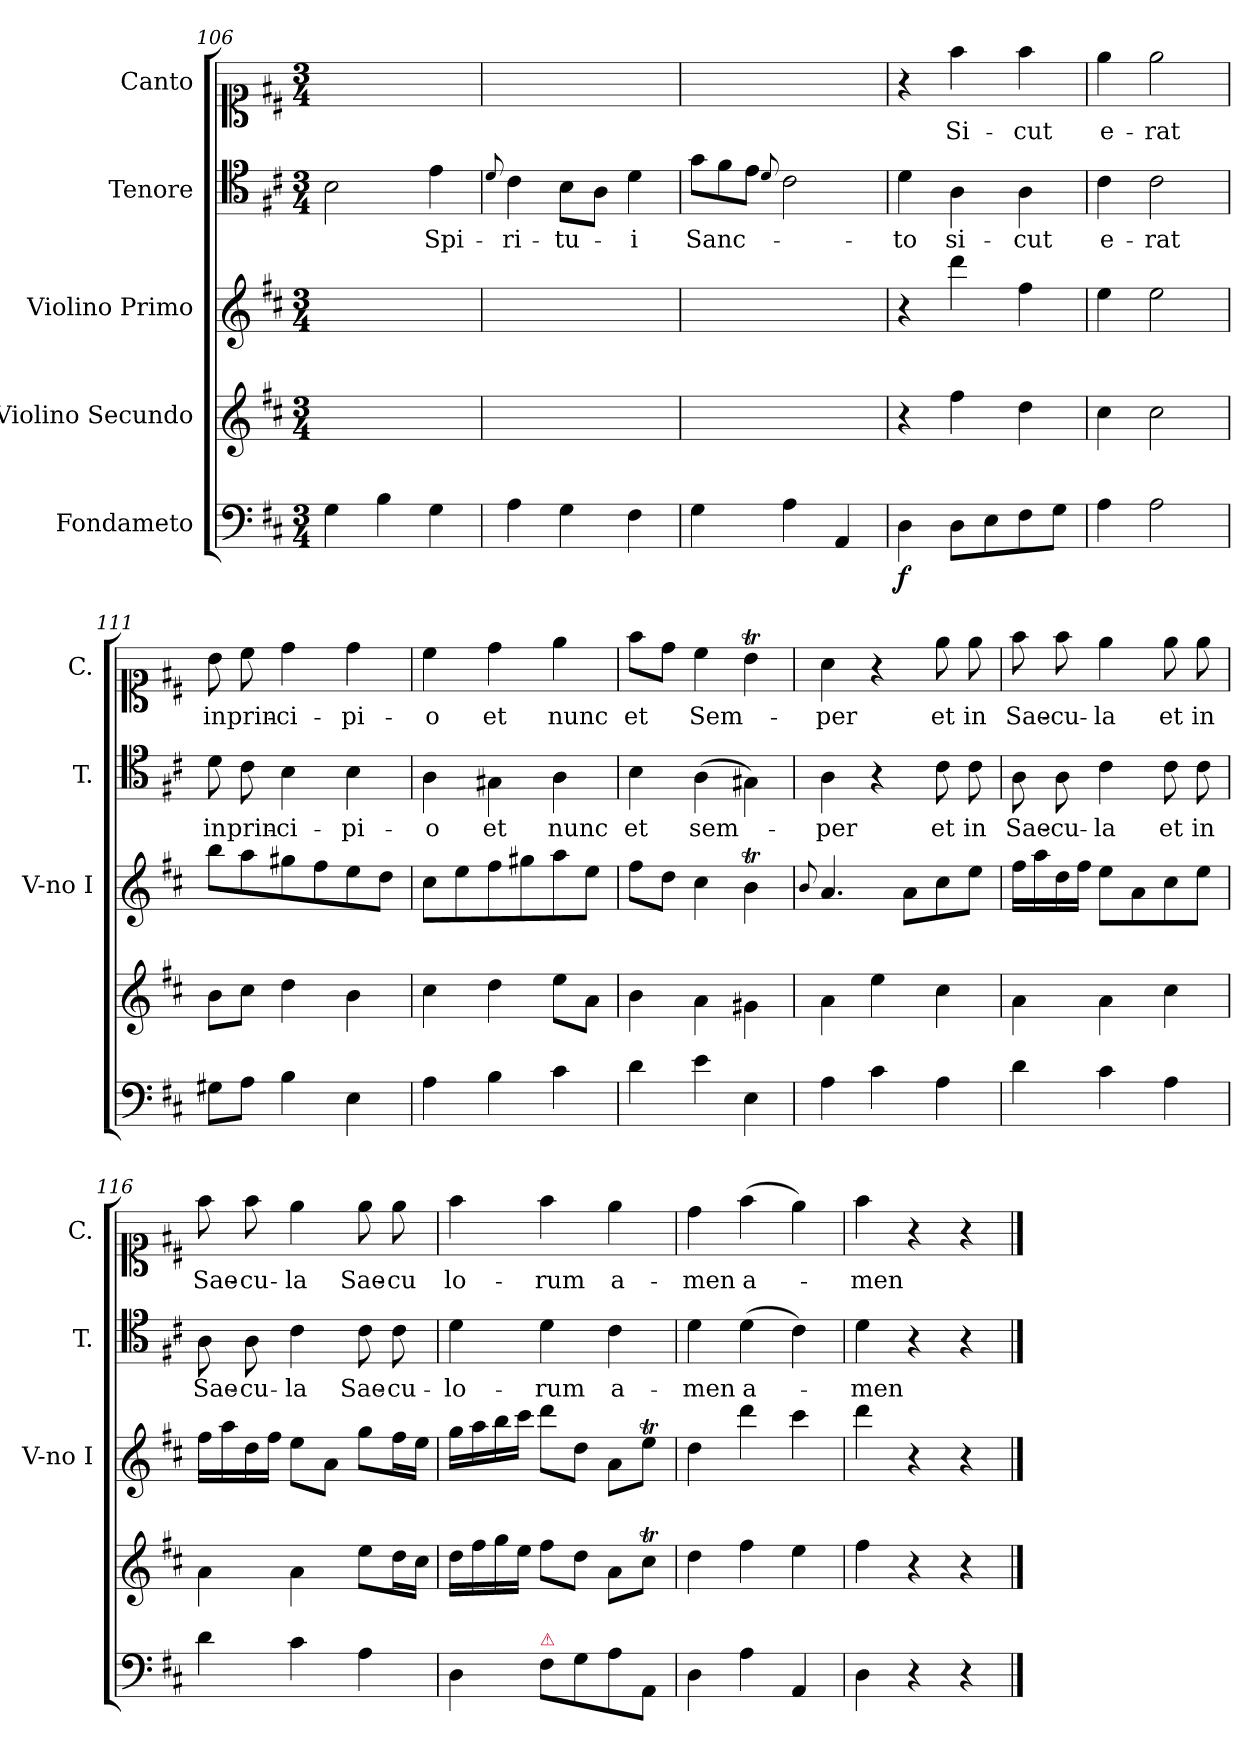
**kern	**dynam	**kern	**kern	**kern	**text	**kern	**text
*part5	*part5	*part4	*part3	*part2	*part2	*part1	*part1
*staff5	*staff5	*staff4	*staff3	*staff2	*staff2	*staff1	*staff1
*I"Fondameto	*	*I"Violino Secundo	*I"Violino Primo	*I"Tenore	*	*I"Canto	*
*	*	*	*I'V-no I	*I'T.	*	*I'C.	*
*clefF4	*	*clefG2	*clefG2	*clefC4	*	*clefC1	*
*k[f#c#]	*	*k[f#c#]	*k[f#c#]	*k[f#c#]	*	*k[f#c#]	*
*D:	*	*D:	*D:	*D:	*	*D:	*
*M3/4	*	*M3/4	*M3/4	*M3/4	*	*M3/4	*
=106	=106	=106	=106	=106	=106	=106	=106
4G\	.	2.ryy	2.ryy	2B\	.	2.ryy	.
4B\	.	.	.	.	.	.	.
4G\	.	.	.	4e\	Spi-	.	.
=107	=107	=107	=107	=107	=107	=107	=107
.	.	.	.	8qqd/	.	.	.
4A\	.	2.ryy	2.ryy	4c#\	-ri-	2.ryy	.
4G\	.	.	.	8B\L	-tu-	.	.
.	.	.	.	8A\J	.	.	.
4F#\	.	.	.	4d\	-i	.	.
=108	=108	=108	=108	=108	=108	=108	=108
*	*	*	*	*Xtuplet	*	*	*
4G\	.	2.ryy	2.ryy	12g\L	Sanc-	2.ryy	.
.	.	.	.	12f#\	.	.	.
.	.	.	.	12e\J	.	.	.
.	.	.	.	8qqd/	.	.	.
4A\	.	.	.	2c#\	.	.	.
4AA/	.	.	.	.	.	.	.
=109	=109	=109	=109	=109	=109	=109	=109
4D\	f	4r	4r	4d\	-to	4r	.
8D\L	.	4ff#\	4ddd\	4A\	si-	4ff#\	Si-
8E\	.	.	.	.	.	.	.
8F#\	.	4dd\	4ff#\	4A\	-cut	4ff#\	-cut
8G\J	.	.	.	.	.	.	.
=110	=110	=110	=110	=110	=110	=110	=110
4A\	.	4cc#\	4ee\	4c#\	e-	4ee\	e-
2A\	.	2cc#\	2ee\	2c#\	-rat	2ee\	-rat
=111	=111	=111	=111	=111	=111	=111	=111
8G#X\L	.	8b\L	8bb\L	8d\	in	8b\	in
8A\J	.	8cc#\J	8aa\	8c#\	prin-	8cc#\	prin-
4B\	.	4dd\	8gg#X\	4B\	-ci-	4dd\	-ci-
.	.	.	8ff#\	.	.	.	.
4E\	.	4b\	8ee\	4B\	-pi-	4dd\	-pi-
.	.	.	8dd\J	.	.	.	.
=112	=112	=112	=112	=112	=112	=112	=112
4A\	.	4cc#\	8cc#\L	4A\	-o	4cc#\	-o
.	.	.	8ee\	.	.	.	.
4B\	.	4dd\	8ff#\	4G#X\	et	4dd\	et
.	.	.	8gg#X\	.	.	.	.
4c#\	.	8ee\L	8aa\	4A\	nunc	4ee\	nunc
.	.	8a\J	8ee\J	.	.	.	.
=113	=113	=113	=113	=113	=113	=113	=113
4d\	.	4b\	8ff#\L	4B\	et	8ff#\L	et
.	.	.	8dd\J	.	.	8dd\J	.
4e\	.	4a\	4cc#\	(4A\	sem-	4cc#\	Sem-
4E\	.	4g#X\	4bT\	4G#X\)	.	4bT\	.
=114	=114	=114	=114	=114	=114	=114	=114
.	.	.	8qqb/	.	.	.	.
4A\	.	4a\	4.a/	4A\	-per	4a\	-per
4c#\	.	4ee\	.	4r	.	4r	.
.	.	.	8a\L	.	.	.	.
4A\	.	4cc#\	8cc#\	8c#\	et	8ee\	et
.	.	.	8ee\J	8c#\	in	8ee\	in
=115	=115	=115	=115	=115	=115	=115	=115
4d\	.	4a\	16ff#\LL	8A\	Sae-	8ff#\	Sae-
.	.	.	16aa\	.	.	.	.
.	.	.	16dd\	8A\	-cu-	8ff#\	-cu-
.	.	.	16ff#\JJ	.	.	.	.
4c#\	.	4a\	8ee\L	4c#\	-la	4ee\	-la
.	.	.	8a\	.	.	.	.
4A\	.	4cc#\	8cc#\	8c#\	et	8ee\	et
.	.	.	8ee\J	8c#\	in	8ee\	in
=116	=116	=116	=116	=116	=116	=116	=116
4d\	.	4a\	16ff#\LL	8A\	Sae-	8ff#\	Sae-
.	.	.	16aa\	.	.	.	.
.	.	.	16dd\	8A\	-cu-	8ff#\	-cu-
.	.	.	16ff#\JJ	.	.	.	.
4c#\	.	4a\	8ee\L	4c#\	-la	4ee\	-la
.	.	.	8a\J	.	.	.	.
4A\	.	8ee\L	8gg\L	8c#\	Sae-	8ee\	Sae-
.	.	16dd\L	16ff#\L	8c#\	-cu-	8ee\	-cu
.	.	16cc#\JJ	16ee\JJ	.	.	.	.
=117	=117	=117	=117	=117	=117	=117	=117
4D\	.	16dd\LL	16gg\LL	4d\	-lo-	4ff#\	lo-
.	.	16ff#\	16aa\	.	.	.	.
.	.	16gg\	16bb\	.	.	.	.
.	.	16ee\JJ	16ccc#\JJ	.	.	.	.
!LO:TX:a:color=crimson:t=⚠	!	!	!	!	!	!	!
8F#\L	.	8ff#\L	8ddd\L	4d\	-rum	4ff#\	-rum
8G\	.	8dd\J	8dd\J	.	.	.	.
8A\	.	8a\L	8a\L	4c#\	a-	4ee\	a-
8AA/J	.	8cc#t\J	8eeT\J	.	.	.	.
=118	=118	=118	=118	=118	=118	=118	=118
4D\	.	4dd\	4dd\	4d\	-men	4dd\	-men
4A\	.	4ff#\	4ddd\	(4d\	a-	(4ff#\	a-
4AA/	.	4ee\	4ccc#\	4c#\)	.	4ee\)	.
=119	=119	=119	=119	=119	=119	=119	=119
4D\	.	4ff#\	4ddd\	4d\	-men	4ff#\	-men
4r	.	4r	4r	4r	.	4r	.
4r	.	4r	4r	4r	.	4r	.
==	==	==	==	==	==	==	==
*-	*-	*-	*-	*-	*-	*-	*-
